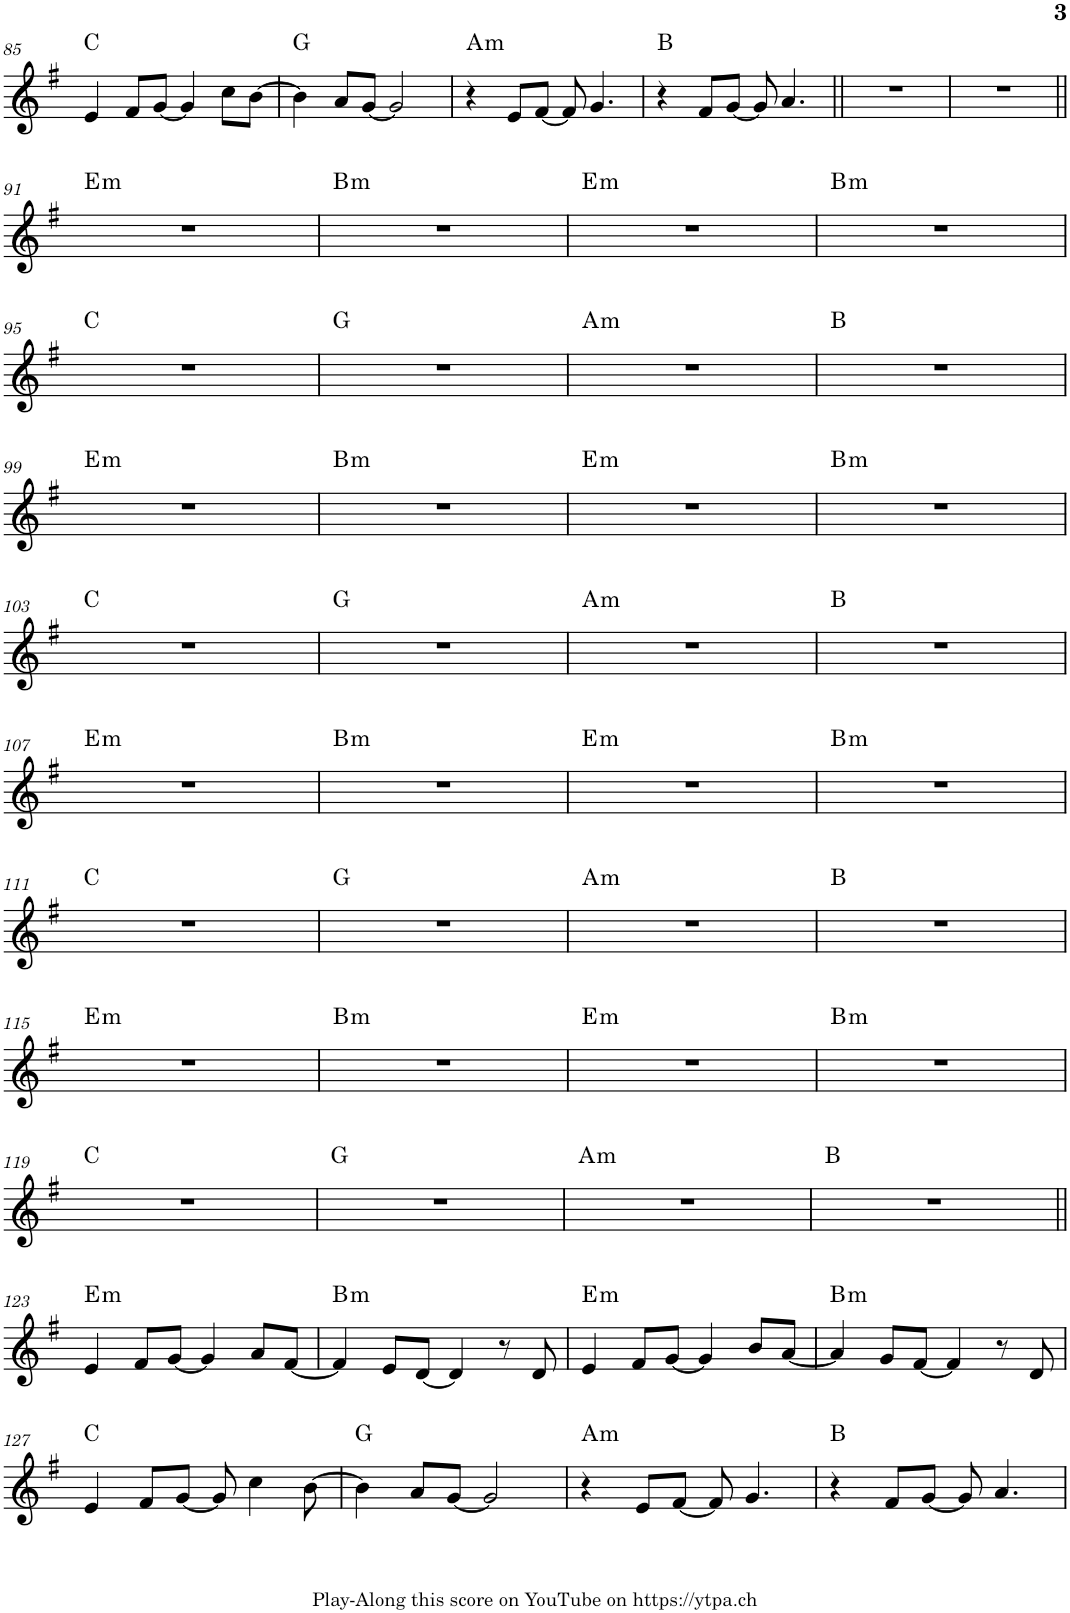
**kern	**harte
*part1	*part1
*staff1	*
*I"Piano	*
*I'Pno.	*
!!LO:PB:g=z
*clefG2	*
*k[f#]	*
*M4/4	*
=85	=85
4e/	C:maj
8f#/L	.
[8g/J	.
4g/]	.
8cc\L	.
[8b\J	.
=86	=86
4b\]	G:maj
8a/L	.
[8g/J	.
2g/]	.
=87	=87
!	!LO:H:kt=m
4r	A:min
8e/L	.
[8f#/J	.
8f#/]	.
4.g/	.
=88	=88
4r	B:maj
8f#/L	.
[8g/J	.
8g/]	.
4.a/	.
=89||	=89||
1r	.
=90	=90
1r	.
!!LO:LB:g=z
=91||	=91||
!	!LO:H:kt=m
1r	E:min
=92	=92
!	!LO:H:kt=m
1r	B:min
=93	=93
!	!LO:H:kt=m
1r	E:min
=94	=94
!	!LO:H:kt=m
1r	B:min
!!LO:LB:g=z
=95	=95
1r	C:maj
=96	=96
1r	G:maj
=97	=97
!	!LO:H:kt=m
1r	A:min
=98	=98
1r	B:maj
!!LO:LB:g=z
=99	=99
!	!LO:H:kt=m
1r	E:min
=100	=100
!	!LO:H:kt=m
1r	B:min
=101	=101
!	!LO:H:kt=m
1r	E:min
=102	=102
!	!LO:H:kt=m
1r	B:min
!!LO:LB:g=z
=103	=103
1r	C:maj
=104	=104
1r	G:maj
=105	=105
!	!LO:H:kt=m
1r	A:min
=106	=106
1r	B:maj
!!LO:LB:g=z
=107	=107
!	!LO:H:kt=m
1r	E:min
=108	=108
!	!LO:H:kt=m
1r	B:min
=109	=109
!	!LO:H:kt=m
1r	E:min
=110	=110
!	!LO:H:kt=m
1r	B:min
!!LO:LB:g=z
=111	=111
1r	C:maj
=112	=112
1r	G:maj
=113	=113
!	!LO:H:kt=m
1r	A:min
=114	=114
1r	B:maj
!!LO:LB:g=z
=115	=115
!	!LO:H:kt=m
1r	E:min
=116	=116
!	!LO:H:kt=m
1r	B:min
=117	=117
!	!LO:H:kt=m
1r	E:min
=118	=118
!	!LO:H:kt=m
1r	B:min
!!LO:LB:g=z
=119	=119
1r	C:maj
=120	=120
1r	G:maj
=121	=121
!	!LO:H:kt=m
1r	A:min
=122	=122
1r	B:maj
!!LO:LB:g=z
=123||	=123||
!	!LO:H:kt=m
4e/	E:min
8f#/L	.
[8g/J	.
4g/]	.
8a/L	.
[8f#/J	.
=124	=124
!	!LO:H:kt=m
4f#/]	B:min
8e/L	.
[8d/J	.
4d/]	.
8r	.
8d/	.
=125	=125
!	!LO:H:kt=m
4e/	E:min
8f#/L	.
[8g/J	.
4g/]	.
8b/L	.
[8a/J	.
=126	=126
!	!LO:H:kt=m
4a/]	B:min
8g/L	.
[8f#/J	.
4f#/]	.
8r	.
8d/	.
!!LO:LB:g=z
=127	=127
4e/	C:maj
8f#/L	.
[8g/J	.
8g/]	.
4cc\	.
[8b\	.
=128	=128
4b\]	G:maj
8a/L	.
[8g/J	.
2g/]	.
=129	=129
!	!LO:H:kt=m
4r	A:min
8e/L	.
[8f#/J	.
8f#/]	.
4.g/	.
=130	=130
4r	B:maj
8f#/L	.
[8g/J	.
8g/]	.
4.a/	.
=	=
*-	*-
